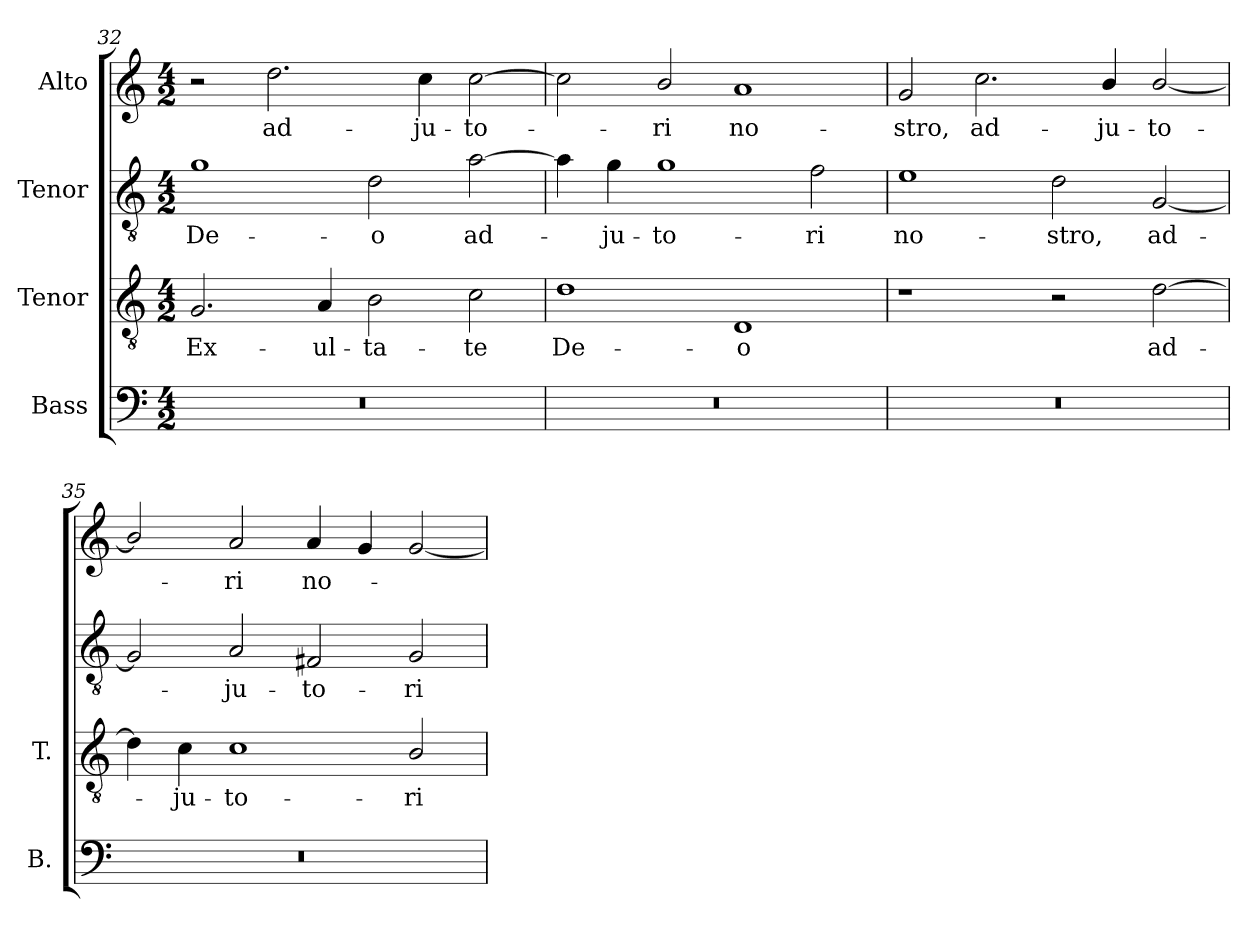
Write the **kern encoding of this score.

**kern	**kern	**text	**kern	**text	**kern	**text
*part4	*part3	*part3	*part2	*part2	*part1	*part1
*staff4	*staff3	*staff3	*staff2	*staff2	*staff1	*staff1
*I"Bass	*I"Tenor	*	*I"Tenor	*	*I"Alto	*
*I'B.	*I'T.	*	*	*	*	*
*clefF4	*clefGv2	*	*clefGv2	*	*clefG2	*
*	*ITrd7c12	*	*ITrd7c12	*	*	*
*k[]	*k[]	*	*k[]	*	*k[]	*
*C:	*C:	*	*C:	*	*C:	*
*M4/2	*M4/2	*	*M4/2	*	*M4/2	*
=32	=32	=32	=32	=32	=32	=32
!LO:N:vis=1	!	!	!	!	!	!
!	!	!LO:LY:b:color=#000000	!	!	!	!
!	!	!	!	!LO:LY:b:color=#000000	!	!
0r	2.GGi/	Ex-	1Gi	De-	2r	.
!	!	!	!	!	!	!LO:LY:b:color=#000000
.	.	.	.	.	2.ddi\	ad-
!	!	!LO:LY:b:color=#000000	!	!	!	!
.	4AAi/	-ul-	.	.	.	.
!	!	!LO:LY:b:color=#000000	!	!	!	!
!	!	!	!	!LO:LY:b:color=#000000	!	!
.	2BBi\	-ta-	2Di\	-o	.	.
!	!	!	!	!	!	!LO:LY:b:color=#000000
.	.	.	.	.	4cci\	-ju-
!	!	!LO:LY:b:color=#000000	!	!	!	!
!	!	!	!	!LO:LY:b:color=#000000	!	!
!	!	!	!	!	!	!LO:LY:b:color=#000000
.	2Ci\	-te	[2Ai\	ad-	[2cci\	-to-
=33	=33	=33	=33	=33	=33	=33
!LO:N:vis=1	!	!	!	!	!	!
!	!	!LO:LY:b:color=#000000	!	!	!	!
0r	1Di	De-	4Ai\]	.	2cci\]	.
!	!	!	!	!LO:LY:b:color=#000000	!	!
.	.	.	4Gi\	-ju-	.	.
!	!	!	!	!LO:LY:b:color=#000000	!	!
!	!	!	!	!	!	!LO:LY:b:color=#000000
.	.	.	1Gi	-to-	2bi/	-ri
!	!	!LO:LY:b:color=#000000	!	!	!	!
!	!	!	!	!	!	!LO:LY:b:color=#000000
.	1DDi	-o	.	.	1ai	no-
!	!	!	!	!LO:LY:b:color=#000000	!	!
.	.	.	2Fi\	-ri	.	.
=34	=34	=34	=34	=34	=34	=34
!LO:N:vis=1	!	!	!	!	!	!
!	!	!	!	!LO:LY:b:color=#000000	!	!
!	!	!	!	!	!	!LO:LY:b:color=#000000
0r	1r	.	1Ei	no-	2gi/	-stro,
!	!	!	!	!	!	!LO:LY:b:color=#000000
.	.	.	.	.	2.cci\	ad-
!	!	!	!	!LO:LY:b:color=#000000	!	!
.	2r	.	2Di\	-stro,	.	.
!	!	!	!	!	!	!LO:LY:b:color=#000000
.	.	.	.	.	4bi/	-ju-
!	!	!LO:LY:b:color=#000000	!	!	!	!
!	!	!	!	!LO:LY:b:color=#000000	!	!
!	!	!	!	!	!	!LO:LY:b:color=#000000
.	[2Di\	ad-	[2GGi/	ad-	[2bi/	-to-
!!LO:PB:g=z
=35	=35	=35	=35	=35	=35	=35
!LO:N:vis=1	!	!	!	!	!	!
0r	4Di\]	.	2GGi/]	.	2bi/]	.
!	!	!LO:LY:b:color=#000000	!	!	!	!
.	4Ci\	-ju-	.	.	.	.
!	!	!LO:LY:b:color=#000000	!	!	!	!
!	!	!	!	!LO:LY:b:color=#000000	!	!
!	!	!	!	!	!	!LO:LY:b:color=#000000
.	1Ci	-to-	2AAi/	-ju-	2ai/	-ri
!	!	!	!	!LO:LY:b:color=#000000	!	!
!	!	!	!	!	!	!LO:LY:b:color=#000000
.	.	.	2FF#Xi/	-to-	4ai/	no-
.	.	.	.	.	4gi/	.
!	!	!LO:LY:b:color=#000000	!	!	!	!
!	!	!	!	!LO:LY:b:color=#000000	!	!
.	2BBi/	-ri	2GGi/	-ri	[2gi/	.
=	=	=	=	=	=	=
*-	*-	*-	*-	*-	*-	*-
